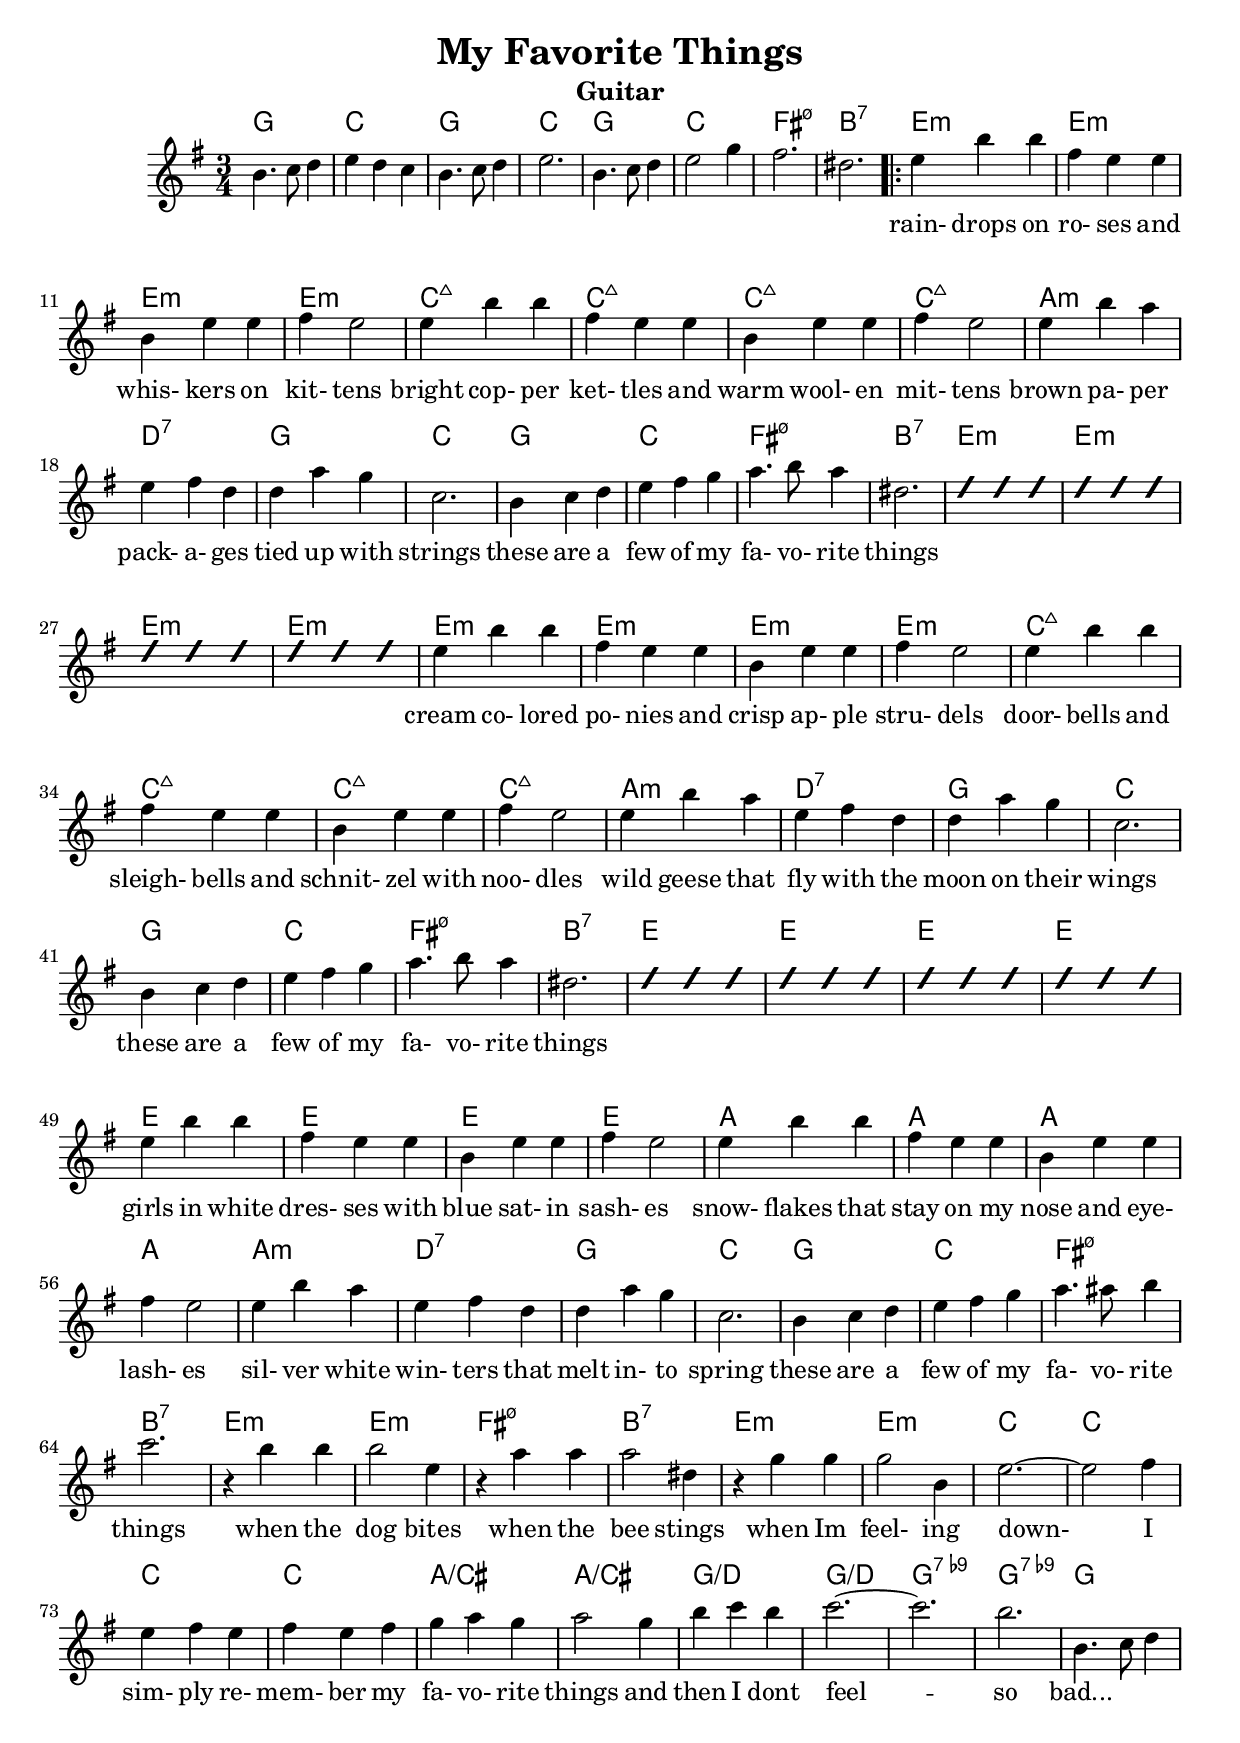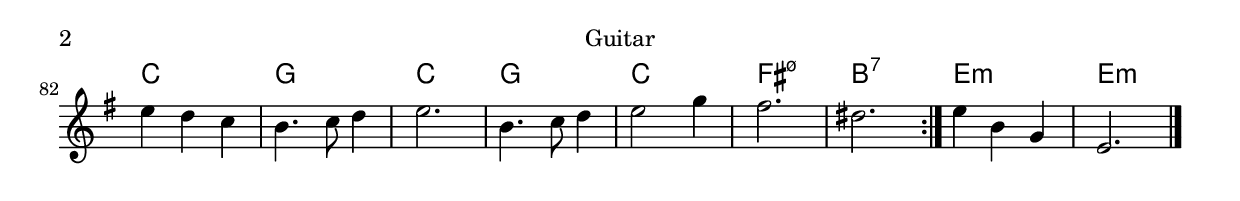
% Fly me to the moon
\version "2.18.2"
\language "english"

\header {
	title = "My Favorite Things"
}

global = {
	\key e \minor
	\time 3/4
}

skipthree = { \skip 1 \skip 1 \skip 1 }
skiptwelve = { \skipthree \skipthree \skipthree \skipthree }

verseonechords = \chordmode { 	
	e2.:m | e:m | e:m | e:m |
	c:maj7 | c:maj7 | c:maj7 | c:maj7 |
	a:m | d:7 | g | c |
	g | c | fs:m7.5- | b:7
}

% sl = slash notation for chords w/out notes. nsl = revert slash notation
sl = {
  \override NoteHead.style = #'slash
  \hide Stem
}
nsl = {
  \revert NoteHead.style
  \undo \hide Stem
}

melody = \relative c'' {
	% intro cello part
	b4. c8 d4 | e d c | b4. c8 d4 | e2. |
	b4. c8 d4 | e2 g4 | fs2. | ds2. |

	\repeat volta 2 {
		% melody - verse 1
		e4 b' b | fs e e | b e e | fs e2 |
		e4 b' b | fs e e | b e e | fs e2 |
		e4 b' a | e fs d | d a' g | c,2. |
		b4 c d | e fs g | a4. b8 a4 | ds,2. |
		
		% between verses
		\sl e4 e e | e e e | e e e | e e e | \nsl
		
		% melody - verse 2
		e4 b' b | fs e e | b e e | fs e2 |
		e4 b' b | fs e e | b e e | fs e2 |
		e4 b' a | e fs d | d a' g | c,2. |
		b4 c d | e fs g | a4. b8 a4 | ds,2. |
		
		% between verses
		\sl e4 e e | e e e | e e e | e e e | \nsl
		
		% melody in major key - verse 3
		e4 b' b | fs e e | b e e | fs e2 |
		e4 b' b | fs e e | b e e | fs e2 |
		e4 b' a | e fs d | d a' g | c,2. |
		b4 c d | e fs g | a4. as8 b4 | c2. |
		
		% bridge / chorus ... when the dog bites
		r4 b b | b2 e,4 | r4 a a | a2 ds,4 |
		r g g | g2 b,4 | e2.~  | e2 fs4 |
		e fs e | fs e fs | g a g | a2 g4 |
		b c b | c2.~ | c | b |
		
		% intro cello part again
		b,4. c8 d4 | e d c | b4. c8 d4 | e2. |
		b4. c8 d4 | e2 g4 | fs2. | ds2. |
	}
	
	e4 b g | e2. \bar "|."
}

text = \lyricmode {
	% intro
	\skip 1 \skip 1 \skip 1 | \skip 1 \skip 1 \skip 1 | \skip 1 \skip 1 \skip 1 | \skip 1 |
	\skip 1 \skip 1 \skip 1 | \skip 1 \skip 1 | \skip 1 | \skip 1 |
	
	% verse 1 
	rain- drops on | ro- ses and | whis- kers on | kit- tens |
	bright cop- per | ket- tles and | warm wool- en | mit- tens |
	brown pa- per | pack- a- ges | tied up with | strings |
	these are a | few of my | fa- vo- rite | things |
	
	% rest for 4 measures (12 quarter notes)
	\skiptwelve
	
	% verse 2
	cream co- lored | po- nies and | crisp ap- ple | stru- dels |
	door- bells and | sleigh- bells and | schnit- zel with | noo- dles |
	wild geese that | fly with the | moon on their | wings |
	these are a | few of my | fa- vo- rite | things |

	% rest for 4 measures (12 quarter notes)
	\skiptwelve
	
	% verse 3
	girls in white | dres- ses with | blue sat- in | sash- es |
	snow- flakes that | stay on my | nose and eye- | lash- es |
	sil- ver white | win- ters that | melt in- to | spring |
	these are a | few of my | fa- vo- rite | things |
	
	% bridge / chorus
	when the | dog bites | when the | bee stings |
	when Im | feel- ing | down- | | I |
	sim- ply re- | mem- ber my | fa- vo- rite | things and |
	then I dont | feel -- |  | so |
	
	% cello intro part
	bad... \skip 1 \skip 1 | \skipthree | \skipthree | \skip 1
	\skipthree | \skip 1 \skip 1 | \skip 1 | \skip 1 |
	
	% last two bars
	\skipthree | \skip 1 |
	
}

ch = \chordmode {
	% intro chords
	g2. c g c
	g c fs:m7.5- b:7
	
	% verse 1 chords
	\verseonechords
	
	% 4 m rhythm section
	e:m | e:m | e:m | e:m |
	
	% verse 2 chords same as verse 1
	\verseonechords
	
	% 4 m rhythm section
	e | e | e | e |
	
	% verse 3 in Major
	e | e | e | e |
	a | a | a | a |
	a:m | d:7 | g | c |
	g | c | fs:m7.5- | b:7
	
	% bridge / chorus
	e:m | e:m | fs:m7.5- | b:7 |
	e:m | e:m | c | c |
	c | c | a/cs | a/cs |
	g/d | g/d | g:7.9- | g:7.9-
	
	% intro chords
	g2. c g c
	g c fs:m7.5- b:7
	
	% last two measures
	e:m | e:m
	
}

%{
\score {
	<<
		\new ChordNames { \ch }
		{ \global \melody }
		\addlyrics { \text }
	>>
}
%}


\header {
	instrument = "Guitar"
}

{
	<<
		\new ChordNames { \ch }
		{\global \melody}
		\addlyrics { \text }
	>>
}